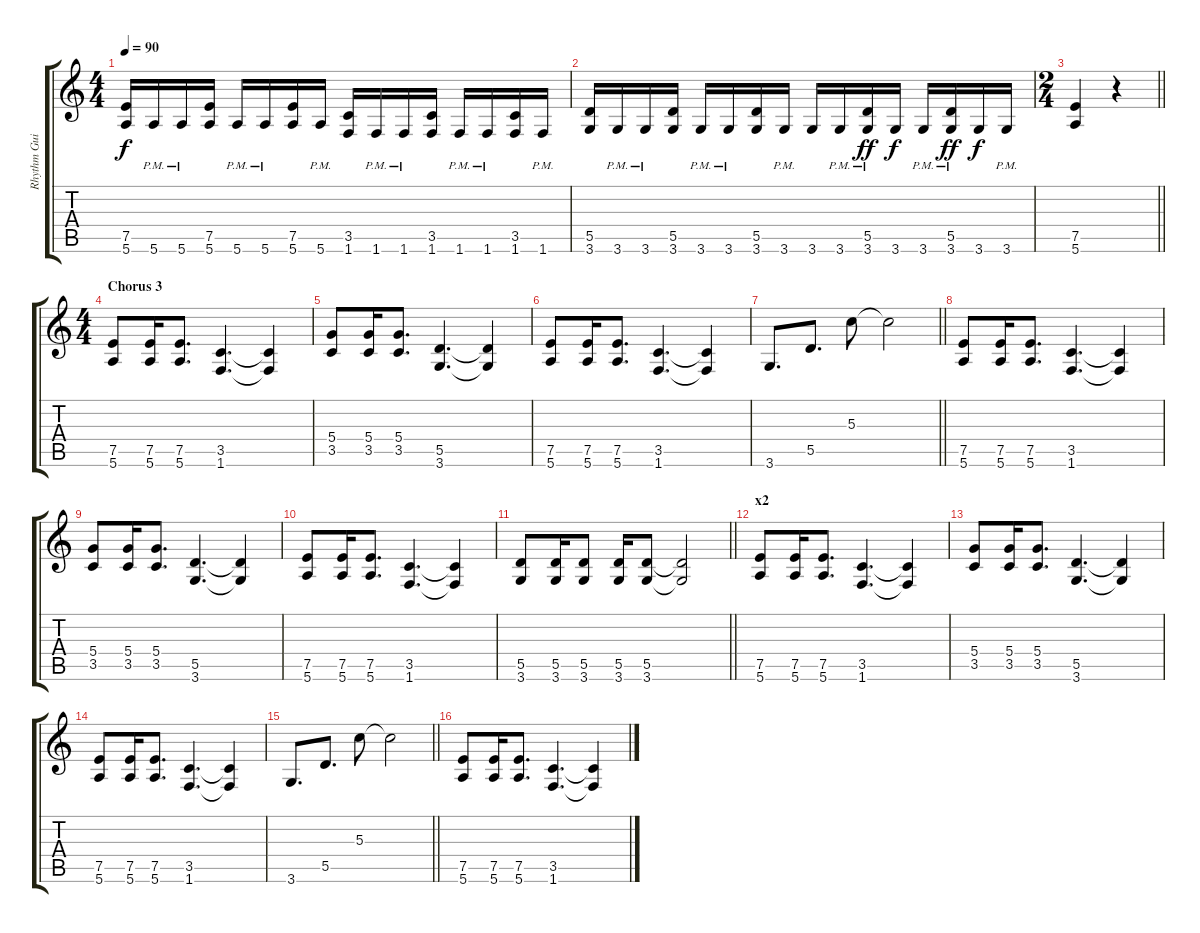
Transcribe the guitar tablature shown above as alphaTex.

\track ("Rhythm Guitar 2: Lars Andrè Rørvik Larse" "Rhythm Gui") {instrument distortionguitar}
\staff {score tabs}
\tuning (E4 B3 G3 D3 A2 E2) {hide}
\ts (4 4)
\tempo 90
\clef g2
\ks aminor
(7.5 5.6).16{dy f} 5.6{pm}.16 5.6{pm}.16 (7.5 5.6).16 5.6{pm}.16 5.6{pm}.16 (7.5 5.6).16 5.6{pm}.16 (3.5 1.6).16 1.6{pm}.16 1.6{pm}.16 (3.5 1.6).16 1.6{pm}.16 1.6{pm}.16 (3.5 1.6).16 1.6{pm}.16 |
(5.5 3.6).16 3.6{pm}.16 3.6{pm}.16 (5.5 3.6).16 3.6{pm}.16 3.6{pm}.16 (5.5 3.6).16 3.6{pm}.16 3.6.16 3.6{pm}.16 (5.5 3.6{pm}).16{dy ff} 3.6.16{dy f} 3.6{pm}.16 (5.5 3.6{pm}).16{dy ff} 3.6.16{dy f} 3.6{pm}.16 |
\ts (2 4)
\barLineRight lightlight
(7.5 5.6).4 r.4 |
\ts (4 4)
\section ("" "Chorus 3")
(7.5 5.6).8 (7.5 5.6).16 (7.5 5.6).8{d} (3.5 1.6).4{d} (3.5{t} 1.6{t}).4 |
(5.4 3.5).8 (5.4 3.5).16 (5.4 3.5).8{d} (5.5 3.6).4{d} (5.5{t} 3.6{t}).4 |
(7.5 5.6).8 (7.5 5.6).16 (7.5 5.6).8{d} (3.5 1.6).4{d} (3.5{t} 1.6{t}).4 |
\barLineRight lightlight
3.6.8{d} 5.5.8{d} 5.3.8 5.3{t}.2 |
(7.5 5.6).8 (7.5 5.6).16 (7.5 5.6).8{d} (3.5 1.6).4{d} (3.5{t} 1.6{t}).4 |
(5.4 3.5).8 (5.4 3.5).16 (5.4 3.5).8{d} (5.5 3.6).4{d} (5.5{t} 3.6{t}).4 |
(7.5 5.6).8 (7.5 5.6).16 (7.5 5.6).8{d} (3.5 1.6).4{d} (3.5{t} 1.6{t}).4 |
\barLineRight lightlight
(5.5 3.6).8 (5.5 3.6).16 (5.5 3.6).8 (5.5 3.6).16 (5.5 3.6).8 (5.5{t} 3.6{t}).2 |
\section ("" "x2")
(7.5 5.6).8 (7.5 5.6).16 (7.5 5.6).8{d} (3.5 1.6).4{d} (3.5{t} 1.6{t}).4 |
(5.4 3.5).8 (5.4 3.5).16 (5.4 3.5).8{d} (5.5 3.6).4{d} (5.5{t} 3.6{t}).4 |
(7.5 5.6).8 (7.5 5.6).16 (7.5 5.6).8{d} (3.5 1.6).4{d} (3.5{t} 1.6{t}).4 |
\barLineRight lightlight
3.6.8{d} 5.5.8{d} 5.3.8 5.3{t}.2 |
(7.5 5.6).8 (7.5 5.6).16 (7.5 5.6).8{d} (3.5 1.6).4{d} (3.5{t} 1.6{t}).4
